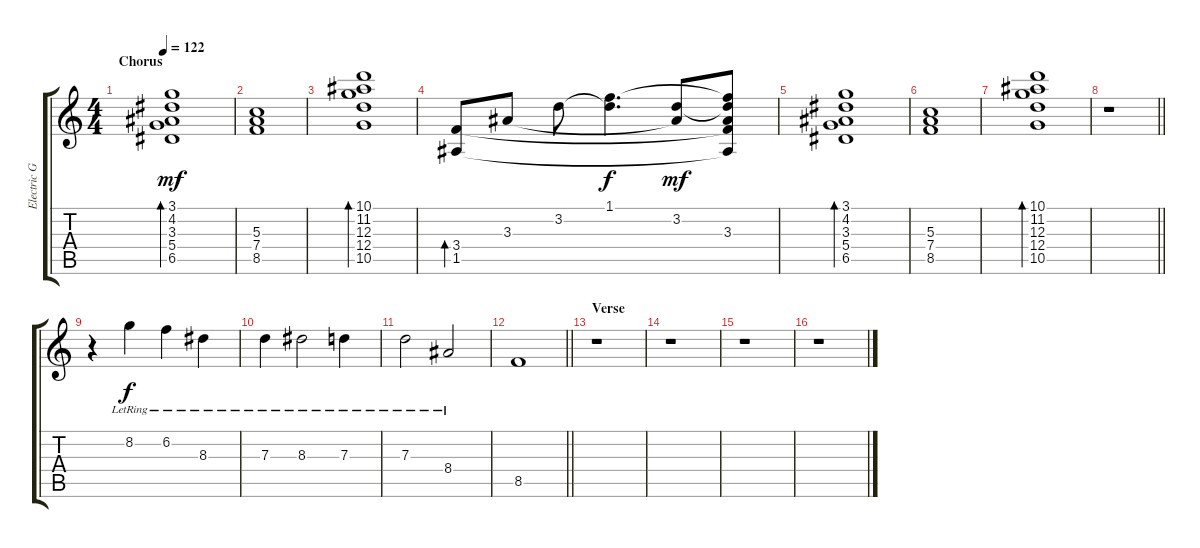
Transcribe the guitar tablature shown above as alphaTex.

\track ("Electric Guitar" "Electric G") {instrument electricguitarjazz}
\staff {score tabs}
\tuning (E4 B3 G3 D3 A2 E2) {hide}
\ts (4 4)
\section ("" "Chorus")
\tempo 122
\clef g2
\ks c
(3.1 4.2 3.3 5.4 6.5).1{bd 120 dy mf} |
(5.3 7.4 8.5).1 |
(10.1 11.2 12.3 12.4 10.5).1{bd 120} |
(3.4 1.5).8{bd 120} 3.3.8 3.2.8 (1.1 3.2{t}).4{d dy f} (3.2 3.3{t}).8{dy mf} (1.1{t} 3.2{t} 3.3 3.4{t} 1.5{t}).8 |
(3.1 4.2 3.3 5.4 6.5).1{bd 120} |
(5.3 7.4 8.5).1 |
(10.1 11.2 12.3 12.4 10.5).1{bd 120} |
\barLineRight lightlight
r.1 |
r.4 8.2{lr}.4{dy f} 6.2{lr}.4 8.3{lr}.4 |
7.3{lr}.4 8.3{lr}.2 7.3{lr}.4 |
7.3{lr}.2 8.4{lr}.2 |
\barLineRight lightlight
8.5.1 |
\section ("" "Verse")
r.1 |
r.1 |
r.1 |
r.1
